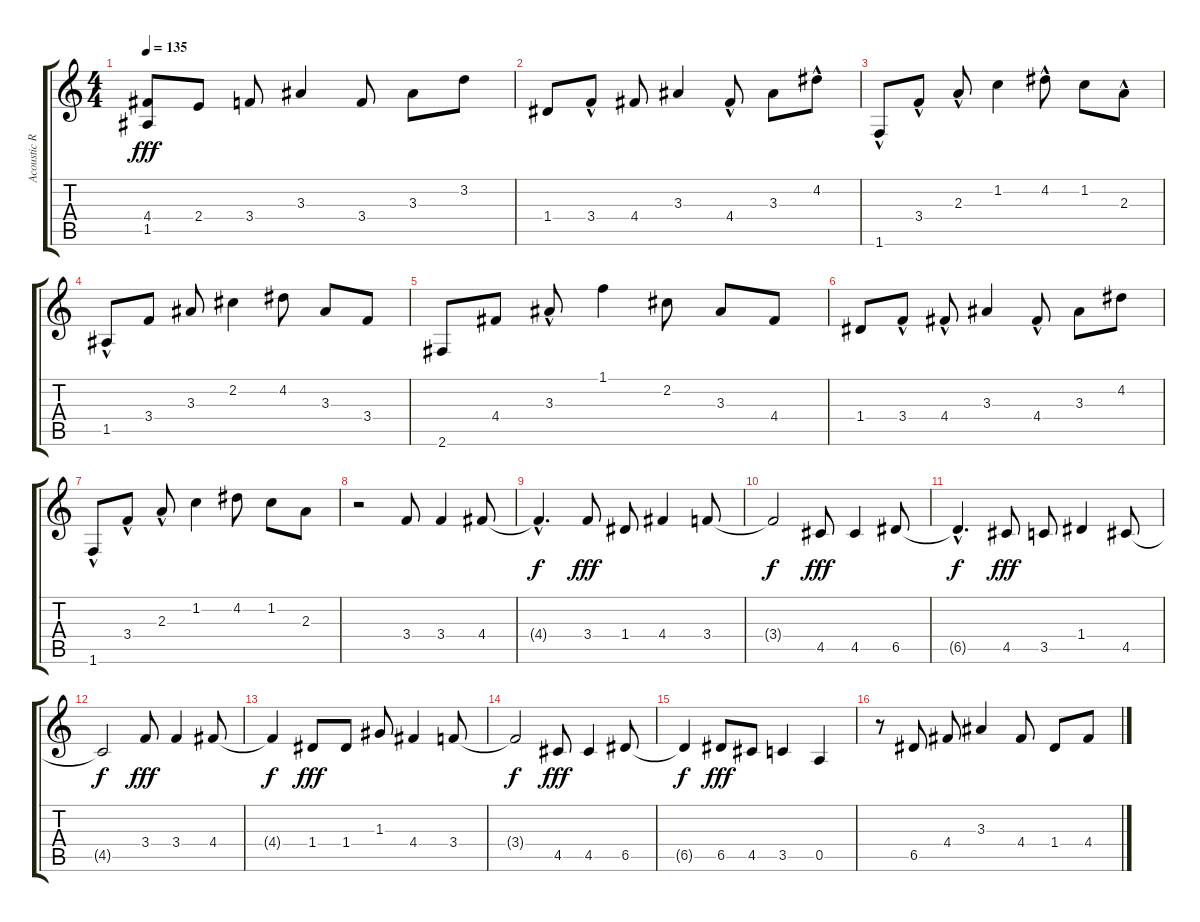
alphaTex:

\track ("Acoustic Rhythm" "Acoustic R") {instrument acousticguitarsteel}
\staff {score tabs}
\tuning (E4 B3 G3 D3 A2 E2) {hide}
\ts (4 4)
\tempo 135
\clef g2
\ks c
(4.4{t} 1.5).8{dy fff} 2.4.8 3.4.8 3.3.4 3.4.8 3.3.8 3.2.8 |
1.4.8 3.4{hac}.8 4.4.8 3.3.4 4.4{hac}.8 3.3.8 4.2{hac}.8 |
1.6{hac}.8 3.4{hac}.8 2.3{hac}.8 1.2.4 4.2{hac}.8 1.2.8 2.3{hac}.8 |
1.5{hac}.8 3.4.8 3.3.8 2.2.4 4.2.8 3.3.8 3.4.8 |
2.6.8 4.4.8 3.3{hac}.8 1.1.4 2.2.8 3.3.8 4.4.8 |
1.4.8 3.4{hac}.8 4.4{hac}.8 3.3.4 4.4{hac}.8 3.3.8 4.2.8 |
1.6{hac}.8 3.4{hac}.8 2.3{hac}.8 1.2.4 4.2.8 1.2.8 2.3.8 |
r.2 3.4.8 3.4.4 4.4.8 |
4.4{hac t}.4{d dy f} 3.4.8{dy fff} 1.4.8 4.4.4 3.4.8 |
3.4{t}.2{dy f} 4.5.8{dy fff} 4.5.4 6.5.8 |
6.5{hac t}.4{d dy f} 4.5.8{dy fff} 3.5.8 1.4.4 4.5.8 |
4.5{t}.2{dy f} 3.4.8{dy fff} 3.4.4 4.4.8 |
4.4{t}.4{dy f} 1.4.8{dy fff} 1.4.8 1.3.8 4.4.4 3.4.8 |
3.4{t}.2{dy f} 4.5.8{dy fff} 4.5.4 6.5.8 |
6.5{t}.4{dy f} 6.5.8{dy fff} 4.5.8 3.5.4 0.5.4 |
r.8 6.5.8 4.4.8 3.3.4 4.4.8 1.4.8 4.4.8
